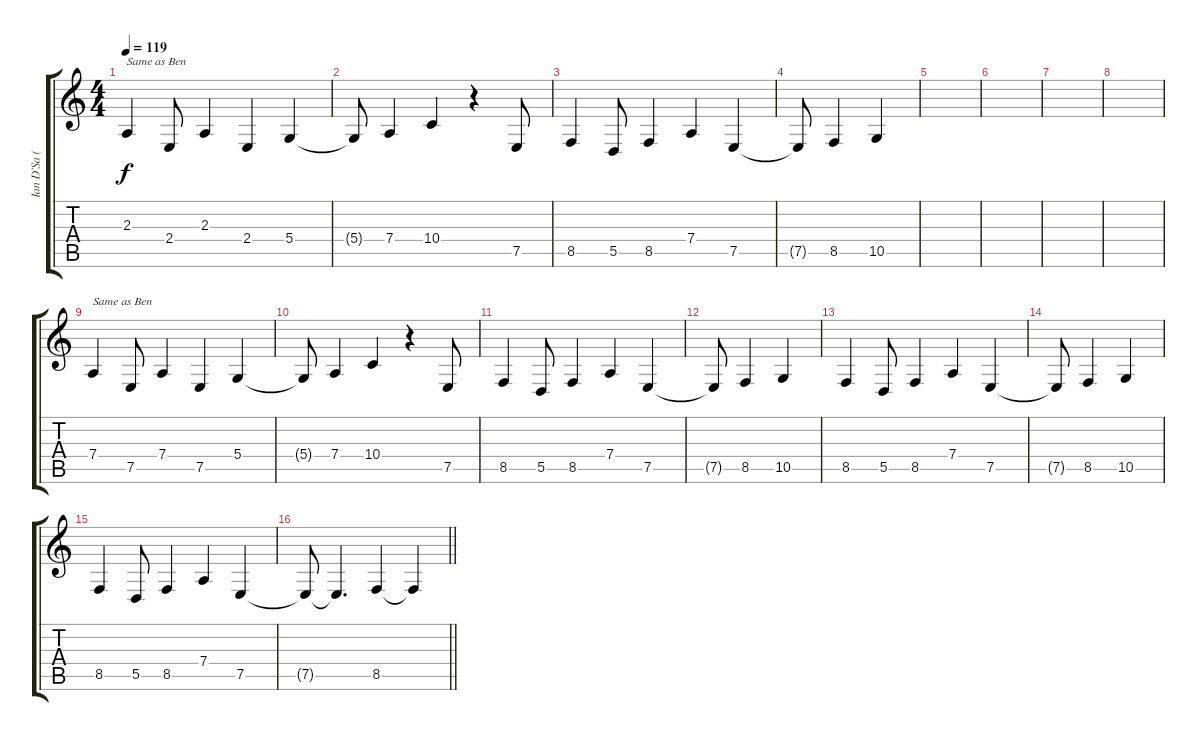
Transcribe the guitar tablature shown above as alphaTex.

\track ("Ian D'Sa (Backing and Harmonic Vocals)" "Ian D'Sa (") {instrument violin}
\staff {score tabs}
\tuning (E4 B3 G3 D3 A2 D2) {hide}
\ts (4 4)
\tempo 119
\clef g2
\ks c
2.3.4{txt "Same as Ben" dy f volume 13} 2.4.8 2.3.4 2.4.4 5.4.4 |
5.4{t}.8 7.4.4 10.4.4 r.4 7.5.8{volume 11} |
8.5.4 5.5.8 8.5.4 7.4.4 7.5.4 |
7.5{t}.8 8.5.4 10.5.4 |
|
|
|
|
7.4.4{txt "Same as Ben" volume 13} 7.5.8 7.4.4 7.5.4 5.4.4 |
5.4{t}.8 7.4.4 10.4.4 r.4 7.5.8{volume 13} |
8.5.4 5.5.8 8.5.4 7.4.4 7.5.4 |
7.5{t}.8 8.5.4 10.5.4 |
8.5.4 5.5.8 8.5.4 7.4.4 7.5.4 |
7.5{t}.8 8.5.4 10.5.4 |
8.5.4 5.5.8 8.5.4 7.4.4 7.5.4 |
\barLineRight lightlight
7.5{t}.8 7.5{t}.4{d} 8.5.4 8.5{t}.4
